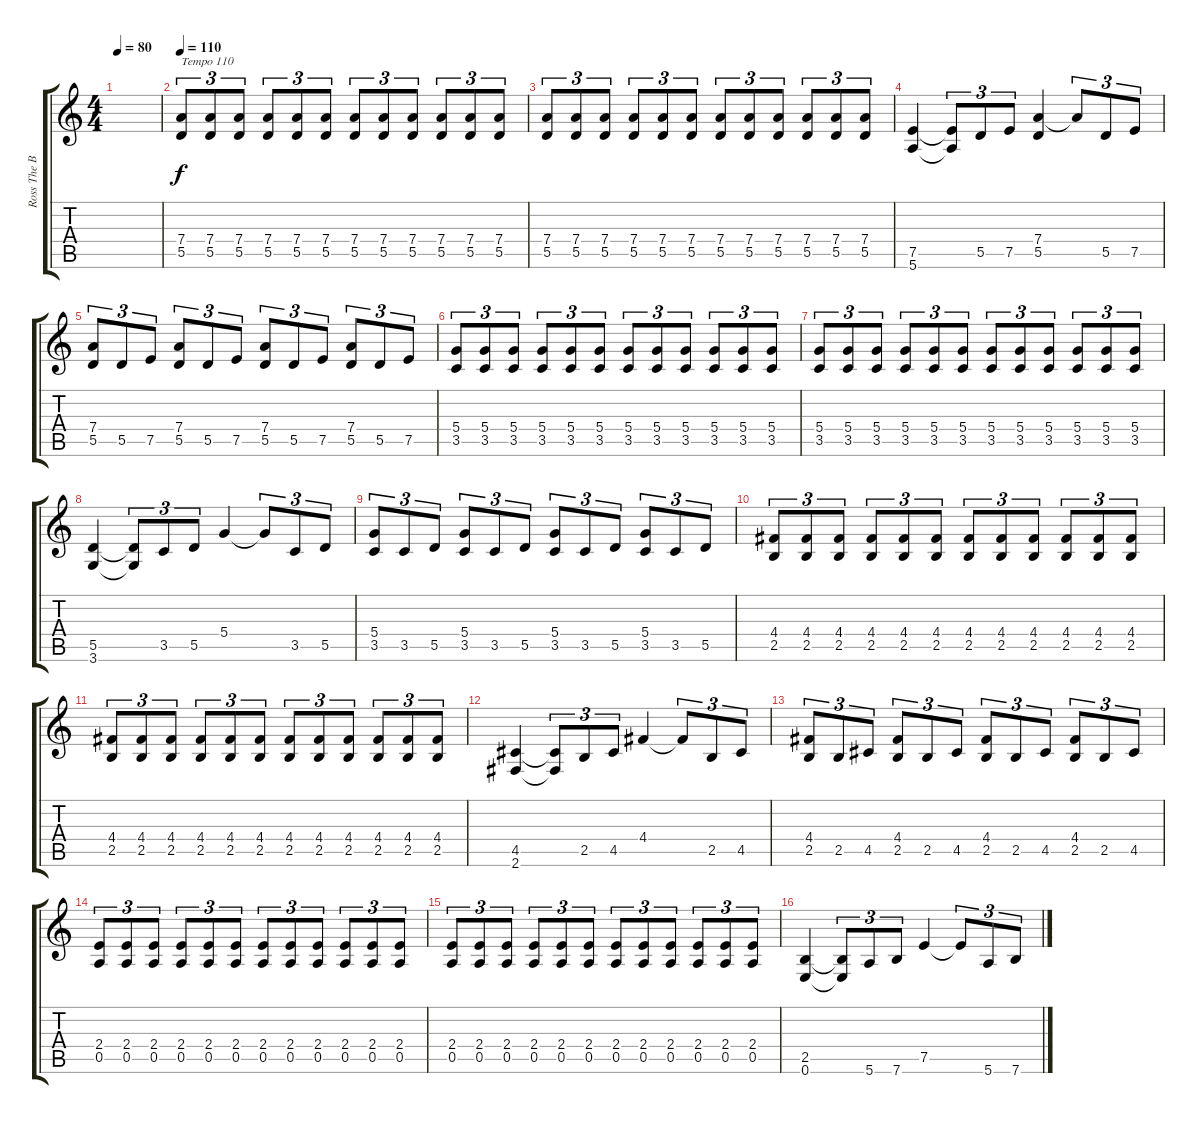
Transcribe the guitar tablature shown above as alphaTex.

\track ("Ross The Boss-Rhythm" "Ross The B") {instrument overdrivenguitar}
\staff {score tabs}
\tuning (E4 B3 G3 D3 A2 E2) {hide}
\ts (4 4)
\tempo 80
\clef g2
\ks c
|
\tempo 110
(7.4 5.5).8{tu (3 2) txt "Tempo 110"} (7.4 5.5).8{tu (3 2)} (7.4 5.5).8{tu (3 2)} (7.4 5.5).8{tu (3 2)} (7.4 5.5).8{tu (3 2)} (7.4 5.5).8{tu (3 2)} (7.4 5.5).8{tu (3 2)} (7.4 5.5).8{tu (3 2)} (7.4 5.5).8{tu (3 2)} (7.4 5.5).8{tu (3 2)} (7.4 5.5).8{tu (3 2)} (7.4 5.5).8{tu (3 2)} |
(7.4 5.5).8{tu (3 2)} (7.4 5.5).8{tu (3 2)} (7.4 5.5).8{tu (3 2)} (7.4 5.5).8{tu (3 2)} (7.4 5.5).8{tu (3 2)} (7.4 5.5).8{tu (3 2)} (7.4 5.5).8{tu (3 2)} (7.4 5.5).8{tu (3 2)} (7.4 5.5).8{tu (3 2)} (7.4 5.5).8{tu (3 2)} (7.4 5.5).8{tu (3 2)} (7.4 5.5).8{tu (3 2)} |
(7.5 5.6).4 (7.5{t} 5.6{t}).8{tu (3 2)} 5.5.8{tu (3 2)} 7.5.8{tu (3 2)} (7.4 5.5).4 7.4{t}.8{tu (3 2)} 5.5.8{tu (3 2)} 7.5.8{tu (3 2)} |
(7.4 5.5).8{tu (3 2)} 5.5.8{tu (3 2)} 7.5.8{tu (3 2)} (7.4 5.5).8{tu (3 2)} 5.5.8{tu (3 2)} 7.5.8{tu (3 2)} (7.4 5.5).8{tu (3 2)} 5.5.8{tu (3 2)} 7.5.8{tu (3 2)} (7.4 5.5).8{tu (3 2)} 5.5.8{tu (3 2)} 7.5.8{tu (3 2)} |
(5.4 3.5).8{tu (3 2)} (5.4 3.5).8{tu (3 2)} (5.4 3.5).8{tu (3 2)} (5.4 3.5).8{tu (3 2)} (5.4 3.5).8{tu (3 2)} (5.4 3.5).8{tu (3 2)} (5.4 3.5).8{tu (3 2)} (5.4 3.5).8{tu (3 2)} (5.4 3.5).8{tu (3 2)} (5.4 3.5).8{tu (3 2)} (5.4 3.5).8{tu (3 2)} (5.4 3.5).8{tu (3 2)} |
(5.4 3.5).8{tu (3 2)} (5.4 3.5).8{tu (3 2)} (5.4 3.5).8{tu (3 2)} (5.4 3.5).8{tu (3 2)} (5.4 3.5).8{tu (3 2)} (5.4 3.5).8{tu (3 2)} (5.4 3.5).8{tu (3 2)} (5.4 3.5).8{tu (3 2)} (5.4 3.5).8{tu (3 2)} (5.4 3.5).8{tu (3 2)} (5.4 3.5).8{tu (3 2)} (5.4 3.5).8{tu (3 2)} |
(5.5 3.6).4 (5.5{t} 3.6{t}).8{tu (3 2)} 3.5.8{tu (3 2)} 5.5.8{tu (3 2)} 5.4.4 5.4{t}.8{tu (3 2)} 3.5.8{tu (3 2)} 5.5.8{tu (3 2)} |
(5.4 3.5).8{tu (3 2)} 3.5.8{tu (3 2)} 5.5.8{tu (3 2)} (5.4 3.5).8{tu (3 2)} 3.5.8{tu (3 2)} 5.5.8{tu (3 2)} (5.4 3.5).8{tu (3 2)} 3.5.8{tu (3 2)} 5.5.8{tu (3 2)} (5.4 3.5).8{tu (3 2)} 3.5.8{tu (3 2)} 5.5.8{tu (3 2)} |
(4.4 2.5).8{tu (3 2)} (4.4 2.5).8{tu (3 2)} (4.4 2.5).8{tu (3 2)} (4.4 2.5).8{tu (3 2)} (4.4 2.5).8{tu (3 2)} (4.4 2.5).8{tu (3 2)} (4.4 2.5).8{tu (3 2)} (4.4 2.5).8{tu (3 2)} (4.4 2.5).8{tu (3 2)} (4.4 2.5).8{tu (3 2)} (4.4 2.5).8{tu (3 2)} (4.4 2.5).8{tu (3 2)} |
(4.4 2.5).8{tu (3 2)} (4.4 2.5).8{tu (3 2)} (4.4 2.5).8{tu (3 2)} (4.4 2.5).8{tu (3 2)} (4.4 2.5).8{tu (3 2)} (4.4 2.5).8{tu (3 2)} (4.4 2.5).8{tu (3 2)} (4.4 2.5).8{tu (3 2)} (4.4 2.5).8{tu (3 2)} (4.4 2.5).8{tu (3 2)} (4.4 2.5).8{tu (3 2)} (4.4 2.5).8{tu (3 2)} |
(4.5 2.6).4 (4.5{t} 2.6{t}).8{tu (3 2)} 2.5.8{tu (3 2)} 4.5.8{tu (3 2)} 4.4.4 4.4{t}.8{tu (3 2)} 2.5.8{tu (3 2)} 4.5.8{tu (3 2)} |
(4.4 2.5).8{tu (3 2)} 2.5.8{tu (3 2)} 4.5.8{tu (3 2)} (4.4 2.5).8{tu (3 2)} 2.5.8{tu (3 2)} 4.5.8{tu (3 2)} (4.4 2.5).8{tu (3 2)} 2.5.8{tu (3 2)} 4.5.8{tu (3 2)} (4.4 2.5).8{tu (3 2)} 2.5.8{tu (3 2)} 4.5.8{tu (3 2)} |
(2.4 0.5).8{tu (3 2)} (2.4 0.5).8{tu (3 2)} (2.4 0.5).8{tu (3 2)} (2.4 0.5).8{tu (3 2)} (2.4 0.5).8{tu (3 2)} (2.4 0.5).8{tu (3 2)} (2.4 0.5).8{tu (3 2)} (2.4 0.5).8{tu (3 2)} (2.4 0.5).8{tu (3 2)} (2.4 0.5).8{tu (3 2)} (2.4 0.5).8{tu (3 2)} (2.4 0.5).8{tu (3 2)} |
(2.4 0.5).8{tu (3 2)} (2.4 0.5).8{tu (3 2)} (2.4 0.5).8{tu (3 2)} (2.4 0.5).8{tu (3 2)} (2.4 0.5).8{tu (3 2)} (2.4 0.5).8{tu (3 2)} (2.4 0.5).8{tu (3 2)} (2.4 0.5).8{tu (3 2)} (2.4 0.5).8{tu (3 2)} (2.4 0.5).8{tu (3 2)} (2.4 0.5).8{tu (3 2)} (2.4 0.5).8{tu (3 2)} |
(2.5 0.6).4 (2.5{t} 0.6{t}).8{tu (3 2)} 5.6.8{tu (3 2)} 7.6.8{tu (3 2)} 7.5.4 7.5{t}.8{tu (3 2)} 5.6.8{tu (3 2)} 7.6.8{tu (3 2)}
